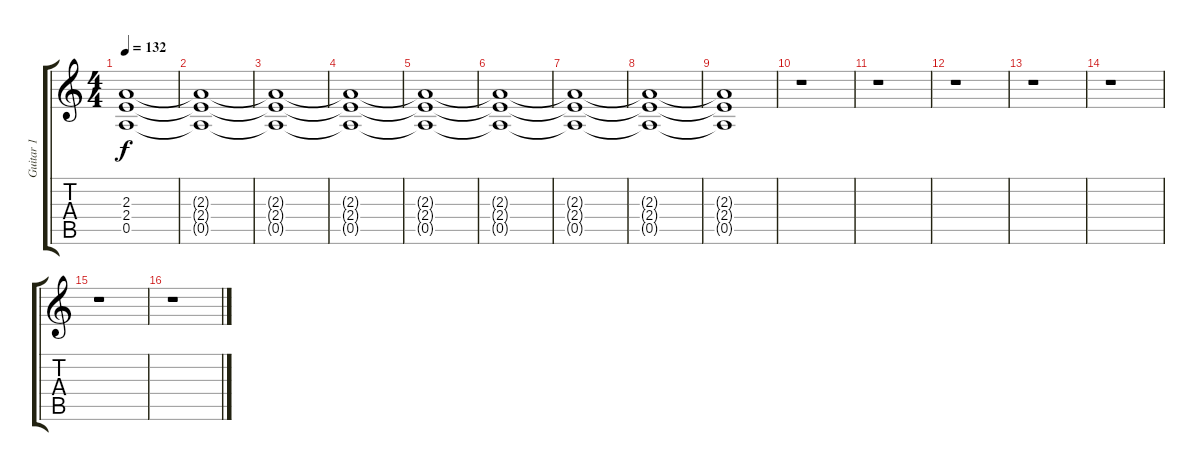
\track ("Guitar 1" "Guitar 1") {instrument distortionguitar}
\staff {score tabs}
\tuning (E4 B3 G3 D3 A2 E2) {hide}
\ts (4 4)
\tempo 132
\clef g2
\ks c
(2.3 2.4 0.5).1{dy f instrument distortionguitar} |
(2.3{t} 2.4{t} 0.5{t}).1 |
(2.3{t} 2.4{t} 0.5{t}).1 |
(2.3{t} 2.4{t} 0.5{t}).1 |
(2.3{t} 2.4{t} 0.5{t}).1 |
(2.3{t} 2.4{t} 0.5{t}).1 |
(2.3{t} 2.4{t} 0.5{t}).1 |
(2.3{t} 2.4{t} 0.5{t}).1 |
(2.3{t} 2.4{t} 0.5{t}).1 |
r.1 |
r.1 |
r.1 |
r.1 |
r.1 |
r.1 |
r.1
